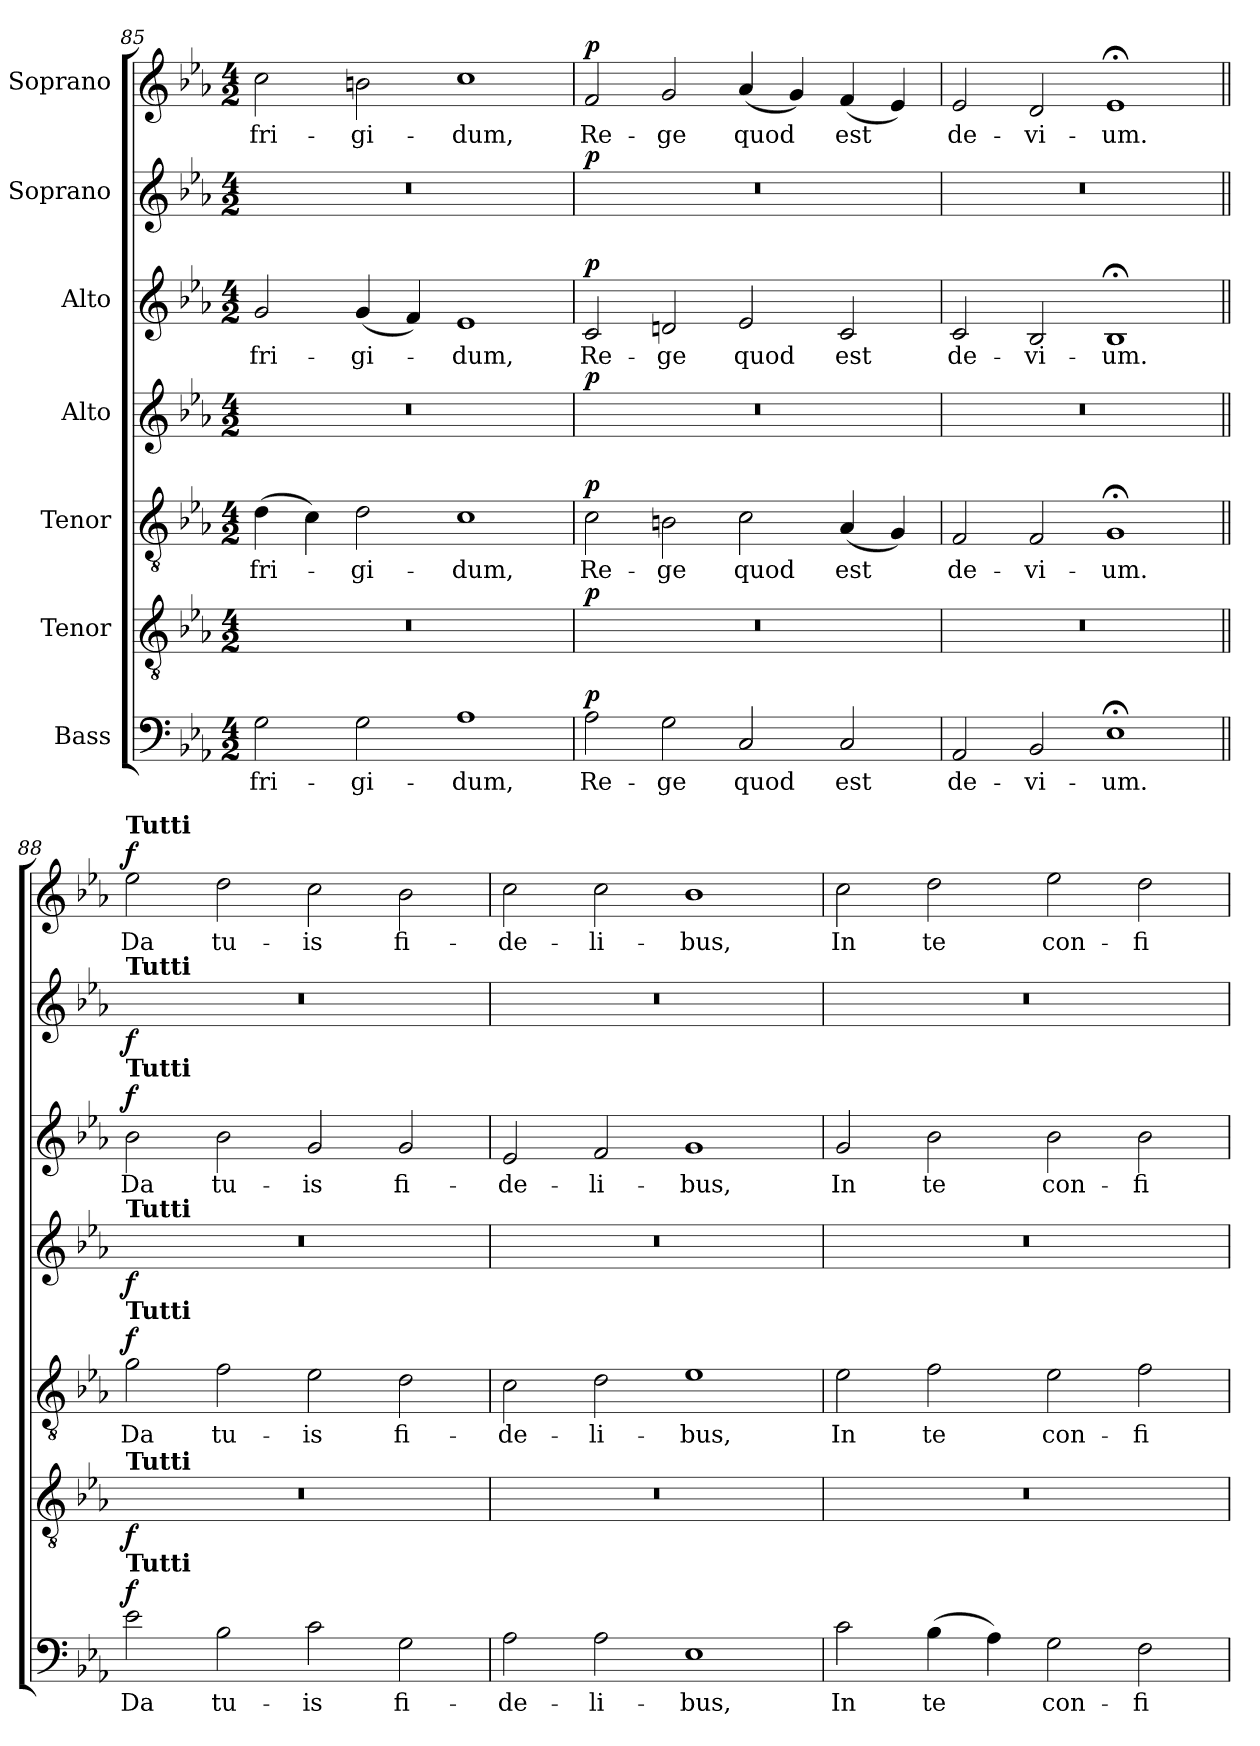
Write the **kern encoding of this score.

**kern	**text	**dynam	**kern	**dynam	**kern	**text	**dynam	**kern	**dynam	**kern	**text	**dynam	**kern	**dynam	**kern	**text	**dynam
*part7	*part7	*part7	*part6	*part6	*part5	*part5	*part5	*part4	*part4	*part3	*part3	*part3	*part2	*part2	*part1	*part1	*part1
*staff7	*staff7	*staff7	*staff6	*staff6	*staff5	*staff5	*staff5	*staff4	*staff4	*staff3	*staff3	*staff3	*staff2	*staff2	*staff1	*staff1	*staff1
*I"Bass	*	*	*I"Tenor	*	*I"Tenor	*	*	*I"Alto	*	*I"Alto	*	*	*I"Soprano	*	*I"Soprano	*	*
*clefF4	*	*	*clefGv2	*	*clefGv2	*	*	*clefG2	*	*clefG2	*	*	*clefG2	*	*clefG2	*	*
*k[b-e-a-]	*	*	*k[b-e-a-]	*	*k[b-e-a-]	*	*	*k[b-e-a-]	*	*k[b-e-a-]	*	*	*k[b-e-a-]	*	*k[b-e-a-]	*	*
*E-:	*	*	*E-:	*	*E-:	*	*	*E-:	*	*E-:	*	*	*E-:	*	*E-:	*	*
*M4/2	*	*	*M4/2	*	*M4/2	*	*	*M4/2	*	*M4/2	*	*	*M4/2	*	*M4/2	*	*
=85	=85	=85	=85	=85	=85	=85	=85	=85	=85	=85	=85	=85	=85	=85	=85	=85	=85
!	!LO:LY:b	!	!	!	!	!LO:LY:b	!	!	!	!	!LO:LY:b	!	!	!	!	!LO:LY:b	!
2G\	fri-	.	0r	.	(>4d\	fri-	.	0r	.	2g/	fri-	.	0r	.	2cc\	fri-	.
.	.	.	.	.	4c\)	.	.	.	.	.	.	.	.	.	.	.	.
!	!LO:LY:b	!	!	!	!	!LO:LY:b	!	!	!	!	!LO:LY:b	!	!	!	!	!LO:LY:b	!
2G\	-gi-	.	.	.	2d\	-gi-	.	.	.	(<4g/	-gi-	.	.	.	2bn\	-gi-	.
.	.	.	.	.	.	.	.	.	.	4f/)	.	.	.	.	.	.	.
!	!LO:LY:b	!	!	!	!	!LO:LY:b	!	!	!	!	!LO:LY:b	!	!	!	!	!LO:LY:b	!
1A-	-dum,	.	.	.	1c	-dum,	.	.	.	1e-	-dum,	.	.	.	1cc	-dum,	.
=86	=86	=86	=86	=86	=86	=86	=86	=86	=86	=86	=86	=86	=86	=86	=86	=86	=86
!	!LO:LY:b	!LO:DY:a	!	!LO:DY:a	!	!LO:LY:b	!LO:DY:a	!	!LO:DY:a	!	!LO:LY:b	!LO:DY:a	!	!LO:DY:a	!	!LO:LY:b	!LO:DY:a
2A-\	Re-	p	0r	p	2c\	Re-	p	0r	p	2c/	Re-	p	0r	p	2f/	Re-	p
!	!LO:LY:b	!	!	!	!	!LO:LY:b	!	!	!	!	!LO:LY:b	!	!	!	!	!LO:LY:b	!
2G\	-ge	.	.	.	2Bn\	-ge	.	.	.	2dn/	-ge	.	.	.	2g/	-ge	.
!	!LO:LY:b	!	!	!	!	!LO:LY:b	!	!	!	!	!LO:LY:b	!	!	!	!	!LO:LY:b	!
2C/	quod	.	.	.	2c\	quod	.	.	.	2e-/	quod	.	.	.	(<4a-/	quod	.
.	.	.	.	.	.	.	.	.	.	.	.	.	.	.	4g/)	.	.
!	!LO:LY:b	!	!	!	!	!LO:LY:b	!	!	!	!	!LO:LY:b	!	!	!	!	!LO:LY:b	!
2C/	est	.	.	.	(<4A-/	est	.	.	.	2c/	est	.	.	.	(<4f/	est	.
.	.	.	.	.	4G/)	.	.	.	.	.	.	.	.	.	4e-/)	.	.
=87	=87	=87	=87	=87	=87	=87	=87	=87	=87	=87	=87	=87	=87	=87	=87	=87	=87
!	!LO:LY:b	!	!	!	!	!LO:LY:b	!	!	!	!	!LO:LY:b	!	!	!	!	!LO:LY:b	!
2AA-/	de-	.	0r	.	2F/	de-	.	0r	.	2c/	de-	.	0r	.	2e-/	de-	.
!	!LO:LY:b	!	!	!	!	!LO:LY:b	!	!	!	!	!LO:LY:b	!	!	!	!	!LO:LY:b	!
2BB-/	-vi-	.	.	.	2F/	-vi-	.	.	.	2B-/	-vi-	.	.	.	2d/	-vi-	.
!	!LO:LY:b	!	!	!	!	!LO:LY:b	!	!	!	!	!LO:LY:b	!	!	!	!	!LO:LY:b	!
1E-;<	-um.	.	.	.	1G;<	-um.	.	.	.	1B-;<	-um.	.	.	.	1e-;<	-um.	.
!!LO:LB:g=z
=88||	=88||	=88||	=88||	=88||	=88||	=88||	=88||	=88||	=88||	=88||	=88||	=88||	=88||	=88||	=88||	=88||	=88||
!	!	!	!	!	!	!	!	!	!	!	!	!	!	!	!LO:TX:a:B:t=Tutti	!	!
!	!	!	!	!	!	!	!	!	!	!	!	!	!LO:TX:a:B:t=Tutti	!	!	!	!
!	!	!	!	!	!	!	!	!	!	!LO:TX:a:B:t=Tutti	!	!	!	!	!	!	!
!	!	!	!	!	!	!	!	!LO:TX:a:B:t=Tutti	!	!	!	!	!	!	!	!	!
!	!	!	!	!	!LO:TX:a:B:t=Tutti	!	!	!	!	!	!	!	!	!	!	!	!
!	!	!	!LO:TX:a:B:t=Tutti	!	!	!	!	!	!	!	!	!	!	!	!	!	!
!LO:TX:a:B:t=Tutti	!	!	!	!	!	!	!	!	!	!	!	!	!	!	!	!	!
!	!LO:LY:b	!LO:DY:b	!	!LO:DY:b	!	!LO:LY:b	!LO:DY:b	!	!LO:DY:b	!	!LO:LY:b	!LO:DY:b	!	!LO:DY:b	!	!LO:LY:b	!LO:DY:b
2e-\	Da	f	0r	f	2g\	Da	f	0r	f	2b-\	Da	f	0r	f	2ee-\	Da	f
!	!LO:LY:b	!	!	!	!	!LO:LY:b	!	!	!	!	!LO:LY:b	!	!	!	!	!LO:LY:b	!
2B-\	tu-	.	.	.	2f\	tu-	.	.	.	2b-\	tu-	.	.	.	2dd\	tu-	.
!	!LO:LY:b	!	!	!	!	!LO:LY:b	!	!	!	!	!LO:LY:b	!	!	!	!	!LO:LY:b	!
2c\	-is	.	.	.	2e-\	-is	.	.	.	2g/	-is	.	.	.	2cc\	-is	.
!	!LO:LY:b	!	!	!	!	!LO:LY:b	!	!	!	!	!LO:LY:b	!	!	!	!	!LO:LY:b	!
2G\	fi-	.	.	.	2d\	fi-	.	.	.	2g/	fi-	.	.	.	2b-\	fi-	.
=89	=89	=89	=89	=89	=89	=89	=89	=89	=89	=89	=89	=89	=89	=89	=89	=89	=89
!	!LO:LY:b	!	!	!	!	!LO:LY:b	!	!	!	!	!LO:LY:b	!	!	!	!	!LO:LY:b	!
2A-\	-de-	.	0r	.	2c\	-de-	.	0r	.	2e-/	-de-	.	0r	.	2cc\	-de-	.
!	!LO:LY:b	!	!	!	!	!LO:LY:b	!	!	!	!	!LO:LY:b	!	!	!	!	!LO:LY:b	!
2A-\	-li-	.	.	.	2d\	-li-	.	.	.	2f/	-li-	.	.	.	2cc\	-li-	.
!	!LO:LY:b	!	!	!	!	!LO:LY:b	!	!	!	!	!LO:LY:b	!	!	!	!	!LO:LY:b	!
1E-	-bus,	.	.	.	1e-	-bus,	.	.	.	1g	-bus,	.	.	.	1b-	-bus,	.
=90	=90	=90	=90	=90	=90	=90	=90	=90	=90	=90	=90	=90	=90	=90	=90	=90	=90
!	!LO:LY:b	!	!	!	!	!LO:LY:b	!	!	!	!	!LO:LY:b	!	!	!	!	!LO:LY:b	!
2c\	In	.	0r	.	2e-\	In	.	0r	.	2g/	In	.	0r	.	2cc\	In	.
!	!LO:LY:b	!	!	!	!	!LO:LY:b	!	!	!	!	!LO:LY:b	!	!	!	!	!LO:LY:b	!
(>4B-\	te	.	.	.	2f\	te	.	.	.	2b-\	te	.	.	.	2dd\	te	.
4A-\)	.	.	.	.	.	.	.	.	.	.	.	.	.	.	.	.	.
!	!LO:LY:b	!	!	!	!	!LO:LY:b	!	!	!	!	!LO:LY:b	!	!	!	!	!LO:LY:b	!
2G\	con-	.	.	.	2e-\	con-	.	.	.	2b-\	con-	.	.	.	2ee-\	con-	.
!	!LO:LY:b	!	!	!	!	!LO:LY:b	!	!	!	!	!LO:LY:b	!	!	!	!	!LO:LY:b	!
2F\	-fi-	.	.	.	2f\	-fi-	.	.	.	2b-\	-fi-	.	.	.	2dd\	-fi-	.
=	=	=	=	=	=	=	=	=	=	=	=	=	=	=	=	=	=
*-	*-	*-	*-	*-	*-	*-	*-	*-	*-	*-	*-	*-	*-	*-	*-	*-	*-
